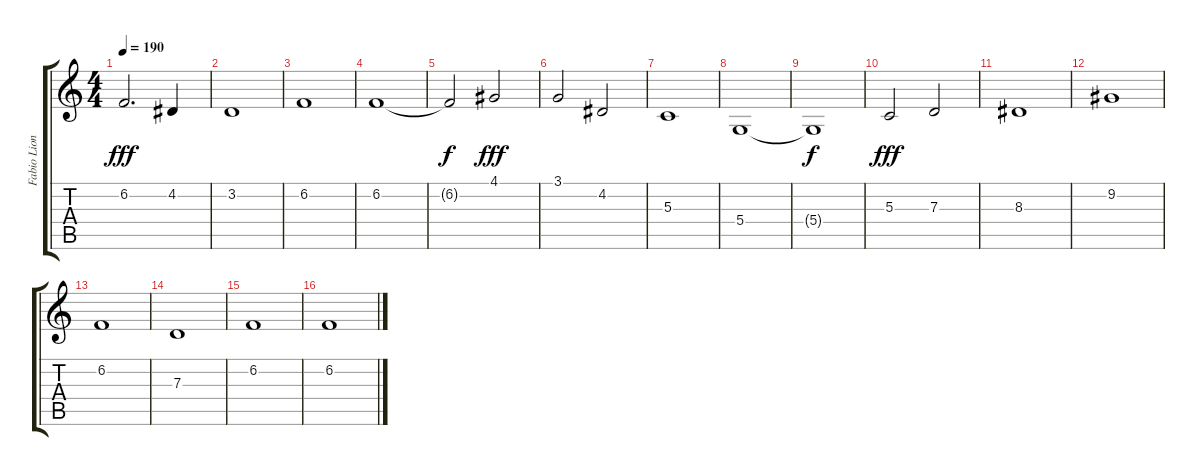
\track ("Fabio Lione" "Fabio Lion") {instrument clarinet}
\staff {score tabs}
\tuning (E4 B3 G3 D3 A2 E2) {hide}
\ts (4 4)
\tempo 190
\clef g2
\ks c
6.2.2{d dy fff} 4.2.4 |
3.2.1 |
6.2.1 |
6.2.1 |
6.2{t}.2{dy f} 4.1.2{dy fff} |
3.1.2 4.2.2 |
5.3.1 |
5.4.1 |
5.4{t}.1{dy f} |
5.3.2{dy fff} 7.3.2 |
8.3.1 |
9.2.1 |
6.2.1 |
7.3.1 |
6.2.1 |
6.2.1
